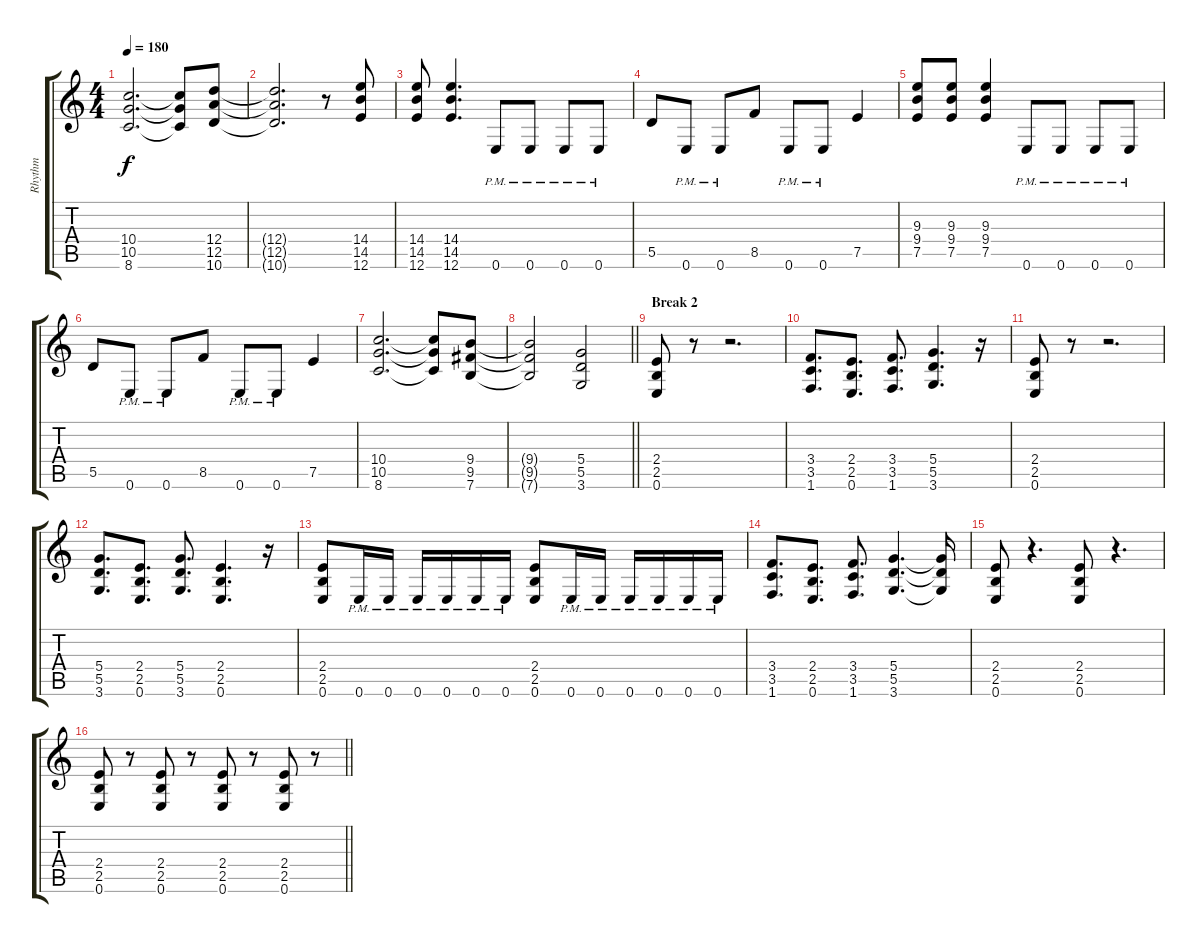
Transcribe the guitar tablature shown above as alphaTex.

\track ("Rhythm" "Rhythm") {instrument distortionguitar}
\staff {score tabs}
\tuning (E4 B3 G3 D3 A2 E2) {hide}
\ts (4 4)
\tempo 180
\clef g2
\ks c
(10.4 10.5 8.6).2{d dy f} (10.4{t} 10.5{t} 8.6{t}).8 (12.4 12.5 10.6).8 |
(12.4{t} 12.5{t} 10.6{t}).2{d} r.8 (14.4 14.5 12.6).8 |
(14.4 14.5 12.6).8 (14.4 14.5 12.6).4{d} 0.6{pm}.8 0.6{pm}.8 0.6{pm}.8 0.6{pm}.8 |
5.5.8 0.6{pm}.8 0.6{pm}.8 8.5.8 0.6{pm}.8 0.6{pm}.8 7.5.4 |
(9.3 9.4 7.5).8 (9.3 9.4 7.5).8 (9.3 9.4 7.5).4 0.6{pm}.8 0.6{pm}.8 0.6{pm}.8 0.6{pm}.8 |
5.5.8 0.6{pm}.8 0.6{pm}.8 8.5.8 0.6{pm}.8 0.6{pm}.8 7.5.4 |
(10.4 10.5 8.6).2{d} (10.4{t} 10.5{t} 8.6{t}).8 (9.4 9.5 7.6).8 |
\barLineRight lightlight
(9.4{t} 9.5{t} 7.6{t}).2 (5.4 5.5 3.6).2 |
\section ("" "Break 2")
(2.4 2.5 0.6).8 r.8 r.2{d} |
(3.4 3.5 1.6).8{d} (2.4 2.5 0.6).8{d} (3.4 3.5 1.6).8{d} (5.4 5.5 3.6).4{d} r.16 |
(2.4 2.5 0.6).8 r.8 r.2{d} |
(5.4 5.5 3.6).8{d} (2.4 2.5 0.6).8{d} (5.4 5.5 3.6).8{d} (2.4 2.5 0.6).4{d} r.16 |
(2.4 2.5 0.6).8 0.6{pm}.16 0.6{pm}.16 0.6{pm}.16 0.6{pm}.16 0.6{pm}.16 0.6{pm}.16 (2.4 2.5 0.6).8 0.6{pm}.16 0.6{pm}.16 0.6{pm}.16 0.6{pm}.16 0.6{pm}.16 0.6{pm}.16 |
(3.4 3.5 1.6).8{d} (2.4 2.5 0.6).8{d} (3.4 3.5 1.6).8{d} (5.4 5.5 3.6).4{d} (5.4{t} 5.5{t} 3.6{t}).16 |
(2.4 2.5 0.6).8 r.4{d} (2.4 2.5 0.6).8 r.4{d} |
\barLineRight lightlight
(2.4 2.5 0.6).8 r.8 (2.4 2.5 0.6).8 r.8 (2.4 2.5 0.6).8 r.8 (2.4 2.5 0.6).8 r.8
